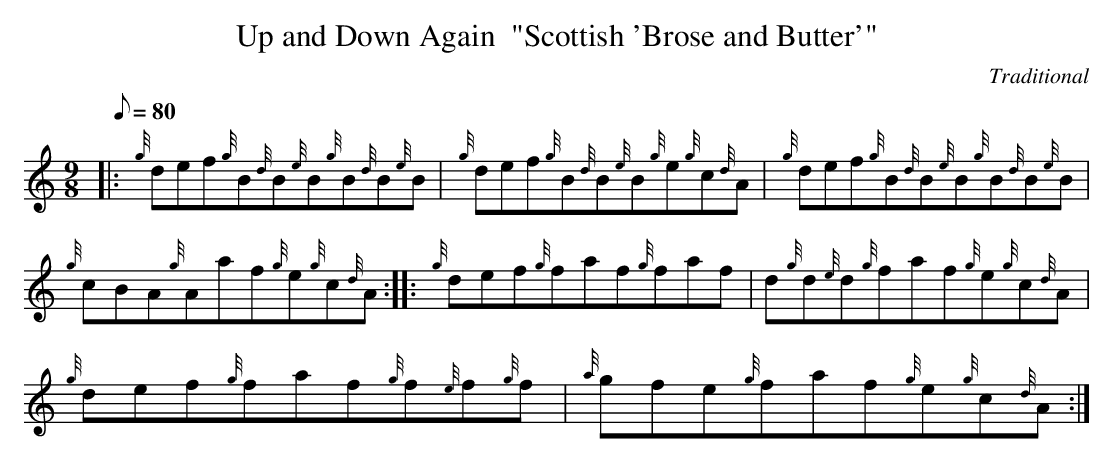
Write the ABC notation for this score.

X:1
T:Up and Down Again  "Scottish 'Brose and Butter'"
M:9/8
L:1/8
Q:80
C:Traditional
K:HP
|: {g}def{g}B{d}B{e}B{g}B{d}B{e}B | \
{g}def{g}B{d}B{e}B{g}e{g}c{d}A | \
{g}def{g}B{d}B{e}B{g}B{d}B{e}B |
{g}cBA{g}Aaf{g}e{g}c{d}A :: \
{g}def{g}faf{g}faf | \
d{g}d{e}d{g}faf{g}e{g}c{d}A |
{g}def{g}faf{g}f{e}f{g}f | \
{a}gfe{g}faf{g}e{g}c{d}A :|
